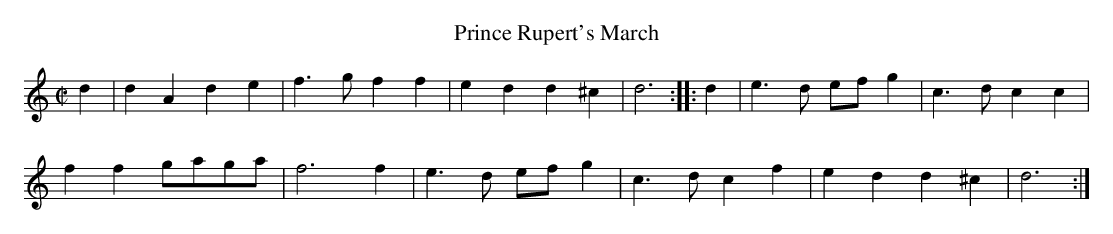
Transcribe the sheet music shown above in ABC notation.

X:1
T:Prince Rupert's March
M:C|
L:1/4
K:DDor
L:1/4
d | d A d e | f>g f f | e d d ^c | d3 :: d | e>d e/f/ g | c>d c c |
f f g/a/g/a/ | f3 f | e>d e/f/ g | c>d c f | e d d ^c | d3 :|
